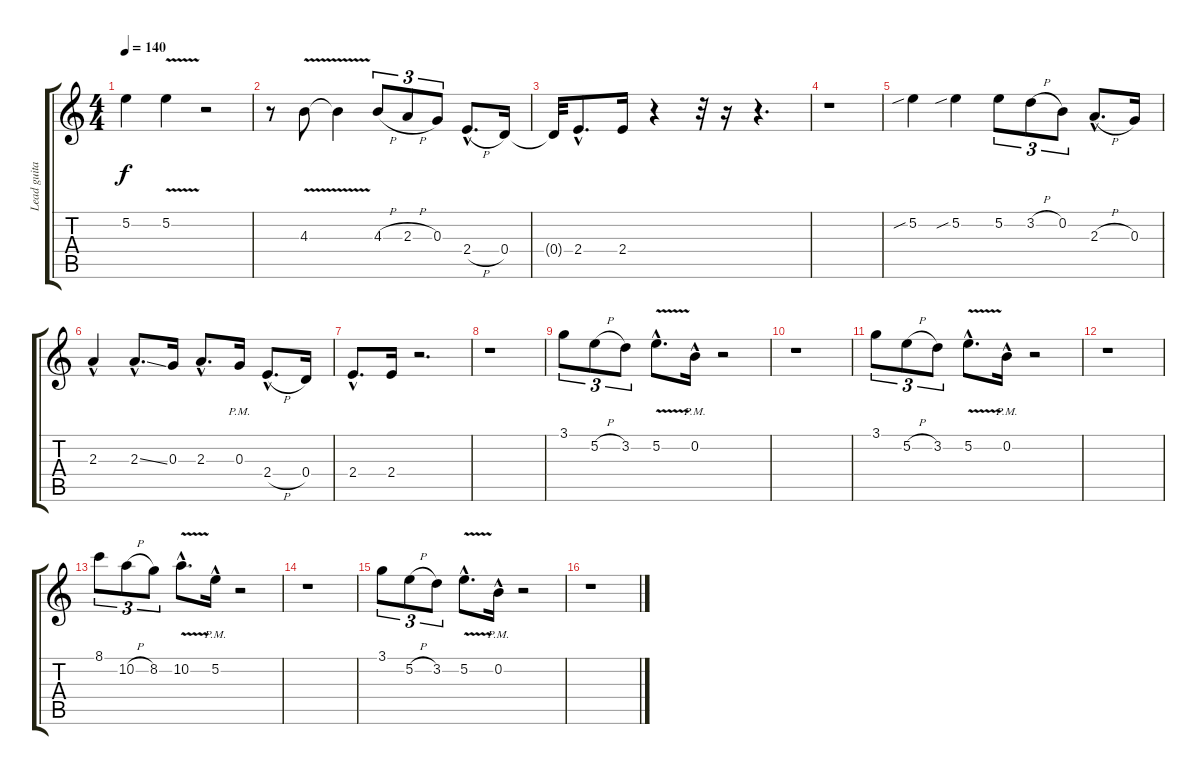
\track ("Lead guitar" "Lead guita") {instrument distortionguitar}
\staff {score tabs}
\tuning (E4 B3 G3 D3 A2 E2) {hide}
\ts (4 4)
\tempo 140
\clef g2
\ks c
5.2.4{dy f} 5.2{v}.4 r.2 |
r.8 4.3{v}.8 4.3{t}.4 4.3{h}.8{tu (3 2)} 2.3{h}.8{tu (3 2)} 0.3.8{tu (3 2)} 2.4{h hac}.8{d} 0.4.16 |
0.4{t}.32 2.4{hac}.8{d} 2.4.16 r.4 r.32 r.16 r.4{d} |
r.1 |
5.2{sib}.4 5.2{sib}.4 5.2.8{tu (3 2)} 3.2{h}.8{tu (3 2)} 0.2.8{tu (3 2)} 2.3{h hac}.8{d} 0.3.16 |
2.3{hac}.4 2.3{ss hac}.8{d} 0.3.16 2.3{hac}.8{d} 0.3{pm}.16 2.4{h hac}.8{d} 0.4.16 |
2.4{hac}.8{d} 2.4.16 r.2{d} |
r.1 |
3.1.8{tu (3 2)} 5.2{h}.8{tu (3 2)} 3.2.8{tu (3 2)} 5.2{v hac}.8{d} 0.2{hac pm}.16 r.2 |
r.1 |
3.1.8{tu (3 2)} 5.2{h}.8{tu (3 2)} 3.2.8{tu (3 2)} 5.2{v hac}.8{d} 0.2{hac pm}.16 r.2 |
r.1 |
8.1.8{tu (3 2)} 10.2{h}.8{tu (3 2)} 8.2.8{tu (3 2)} 10.2{v hac}.8{d} 5.2{hac pm}.16 r.2 |
r.1 |
3.1.8{tu (3 2)} 5.2{h}.8{tu (3 2)} 3.2.8{tu (3 2)} 5.2{v hac}.8{d} 0.2{hac pm}.16 r.2 |
r.1
